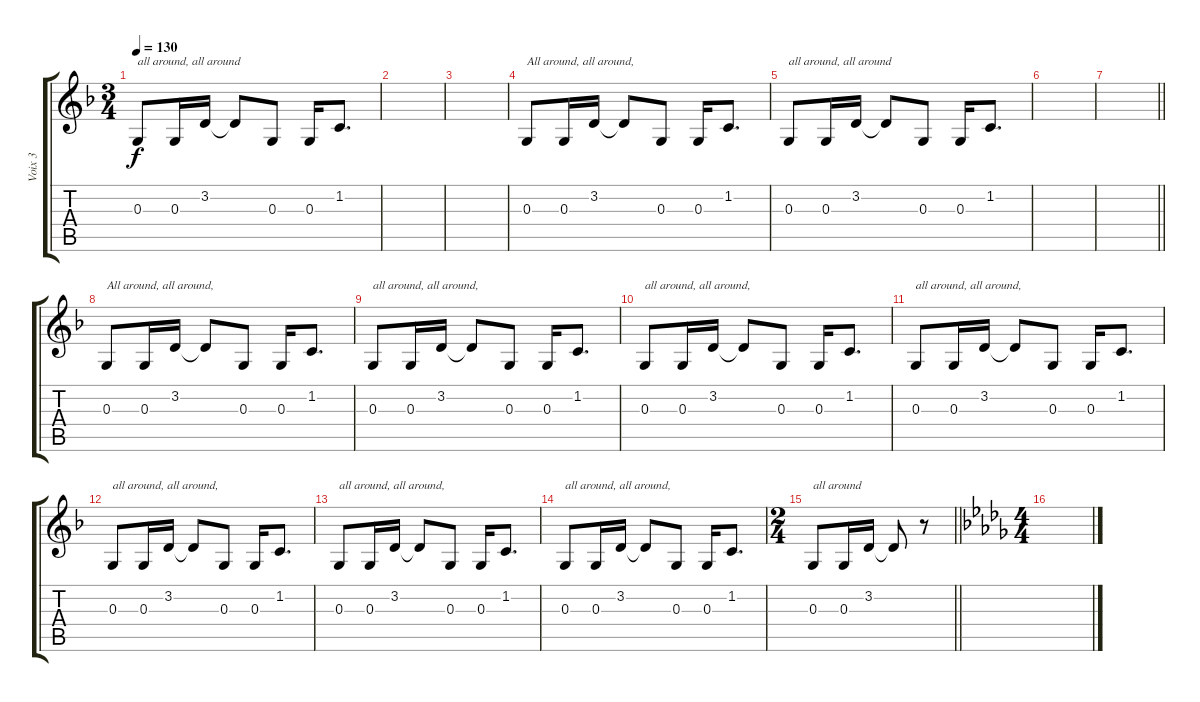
\track ("Voix 3" "Voix 3") {instrument lead6voice}
\staff {score tabs}
\tuning (E4 B3 G3 D3 A2 E2) {hide}
\ts (3 4)
\tempo 130
\clef g2
\ks dminor
0.3.8{txt "all around, all around" dy f} 0.3.16 3.2.16 3.2{t}.8 0.3.8 0.3.16 1.2.8{d} |
|
|
0.3.8{txt "All around, all around,"} 0.3.16 3.2.16 3.2{t}.8 0.3.8 0.3.16 1.2.8{d} |
0.3.8{txt "all around, all around"} 0.3.16 3.2.16 3.2{t}.8 0.3.8 0.3.16 1.2.8{d} |
|
\barLineRight lightlight
|
0.3.8{txt "All around, all around, "} 0.3.16 3.2.16 3.2{t}.8 0.3.8 0.3.16 1.2.8{d} |
0.3.8{txt "all around, all around, "} 0.3.16 3.2.16 3.2{t}.8 0.3.8 0.3.16 1.2.8{d} |
0.3.8{txt "all around, all around, "} 0.3.16 3.2.16 3.2{t}.8 0.3.8 0.3.16 1.2.8{d} |
0.3.8{txt "all around, all around, "} 0.3.16 3.2.16 3.2{t}.8 0.3.8 0.3.16 1.2.8{d} |
0.3.8{txt "all around, all around, "} 0.3.16 3.2.16 3.2{t}.8 0.3.8 0.3.16 1.2.8{d} |
0.3.8{txt "all around, all around, "} 0.3.16 3.2.16 3.2{t}.8 0.3.8 0.3.16 1.2.8{d} |
0.3.8{txt "all around, all around, "} 0.3.16 3.2.16 3.2{t}.8 0.3.8 0.3.16 1.2.8{d} |
\ts (2 4)
\barLineRight lightlight
0.3.8{txt "all around"} 0.3.16 3.2.16 3.2{t}.8 r.8 |
\ts (4 4)
\ks db
